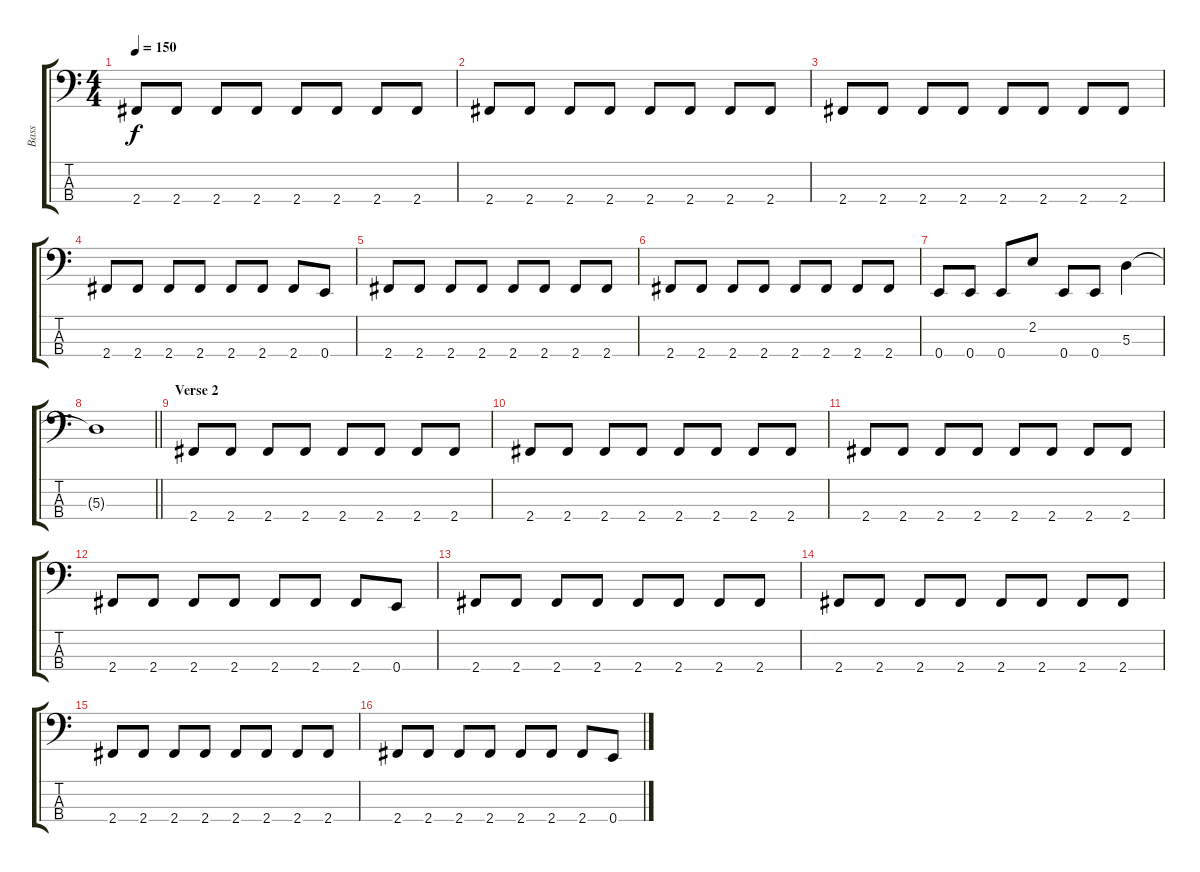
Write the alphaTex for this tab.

\track ("Bass" "Bass") {instrument electricbassfinger}
\staff {score tabs}
\tuning (G2 D2 A1 E1) {hide}
\ts (4 4)
\tempo 150
\clef f4
\ks c
2.4.8{dy f} 2.4.8 2.4.8 2.4.8 2.4.8 2.4.8 2.4.8 2.4.8 |
2.4.8 2.4.8 2.4.8 2.4.8 2.4.8 2.4.8 2.4.8 2.4.8 |
2.4.8 2.4.8 2.4.8 2.4.8 2.4.8 2.4.8 2.4.8 2.4.8 |
2.4.8 2.4.8 2.4.8 2.4.8 2.4.8 2.4.8 2.4.8 0.4.8 |
2.4.8 2.4.8 2.4.8 2.4.8 2.4.8 2.4.8 2.4.8 2.4.8 |
2.4.8 2.4.8 2.4.8 2.4.8 2.4.8 2.4.8 2.4.8 2.4.8 |
0.4.8 0.4.8 0.4.8 2.2.8 0.4.8 0.4.8 5.3.4 |
\barLineRight lightlight
5.3{t}.1 |
\section ("" "Verse 2")
2.4.8 2.4.8 2.4.8 2.4.8 2.4.8 2.4.8 2.4.8 2.4.8 |
2.4.8 2.4.8 2.4.8 2.4.8 2.4.8 2.4.8 2.4.8 2.4.8 |
2.4.8 2.4.8 2.4.8 2.4.8 2.4.8 2.4.8 2.4.8 2.4.8 |
2.4.8 2.4.8 2.4.8 2.4.8 2.4.8 2.4.8 2.4.8 0.4.8 |
2.4.8 2.4.8 2.4.8 2.4.8 2.4.8 2.4.8 2.4.8 2.4.8 |
2.4.8 2.4.8 2.4.8 2.4.8 2.4.8 2.4.8 2.4.8 2.4.8 |
2.4.8 2.4.8 2.4.8 2.4.8 2.4.8 2.4.8 2.4.8 2.4.8 |
2.4.8 2.4.8 2.4.8 2.4.8 2.4.8 2.4.8 2.4.8 0.4.8
